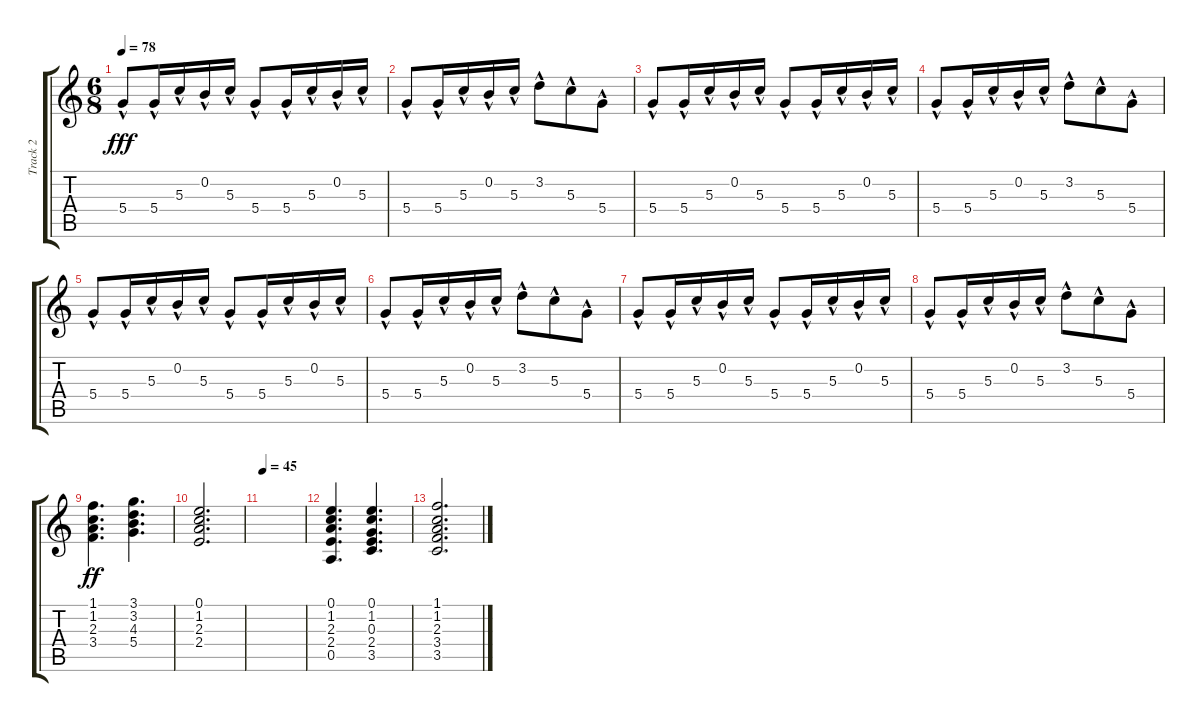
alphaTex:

\track ("Track 2" "Track 2") {instrument electricguitarclean}
\staff {score tabs}
\tuning (E4 B3 G3 D3 A2 E2) {hide}
\ts (6 8)
\tempo 78
\clef g2
\ks c
5.4{hac}.8{dy fff} 5.4{hac}.16 5.3{hac}.16 0.2{hac}.16 5.3{hac}.16 5.4{hac}.8 5.4{hac}.16 5.3{hac}.16 0.2{hac}.16 5.3{hac}.16 |
5.4{hac}.8 5.4{hac}.16 5.3{hac}.16 0.2{hac}.16 5.3{hac}.16 3.2{hac}.8 5.3{hac}.8 5.4{hac}.8 |
5.4{hac}.8 5.4{hac}.16 5.3{hac}.16 0.2{hac}.16 5.3{hac}.16 5.4{hac}.8 5.4{hac}.16 5.3{hac}.16 0.2{hac}.16 5.3{hac}.16 |
5.4{hac}.8 5.4{hac}.16 5.3{hac}.16 0.2{hac}.16 5.3{hac}.16 3.2{hac}.8 5.3{hac}.8 5.4{hac}.8 |
5.4{hac}.8 5.4{hac}.16 5.3{hac}.16 0.2{hac}.16 5.3{hac}.16 5.4{hac}.8 5.4{hac}.16 5.3{hac}.16 0.2{hac}.16 5.3{hac}.16 |
5.4{hac}.8 5.4{hac}.16 5.3{hac}.16 0.2{hac}.16 5.3{hac}.16 3.2{hac}.8 5.3{hac}.8 5.4{hac}.8 |
5.4{hac}.8 5.4{hac}.16 5.3{hac}.16 0.2{hac}.16 5.3{hac}.16 5.4{hac}.8 5.4{hac}.16 5.3{hac}.16 0.2{hac}.16 5.3{hac}.16 |
5.4{hac}.8 5.4{hac}.16 5.3{hac}.16 0.2{hac}.16 5.3{hac}.16 3.2{hac}.8 5.3{hac}.8 5.4{hac}.8 |
(1.1 1.2 2.3 3.4).4{d dy ff} (3.1 3.2 4.3 5.4).4{d} |
(0.1 1.2 2.3 2.4).2{d} |
\tempo 45
|
(0.1 1.2 2.3 2.4 0.5).4{d} (0.1 1.2 0.3 2.4 3.5).4{d} |
(1.1 1.2 2.3 3.4 3.5).2{d}
